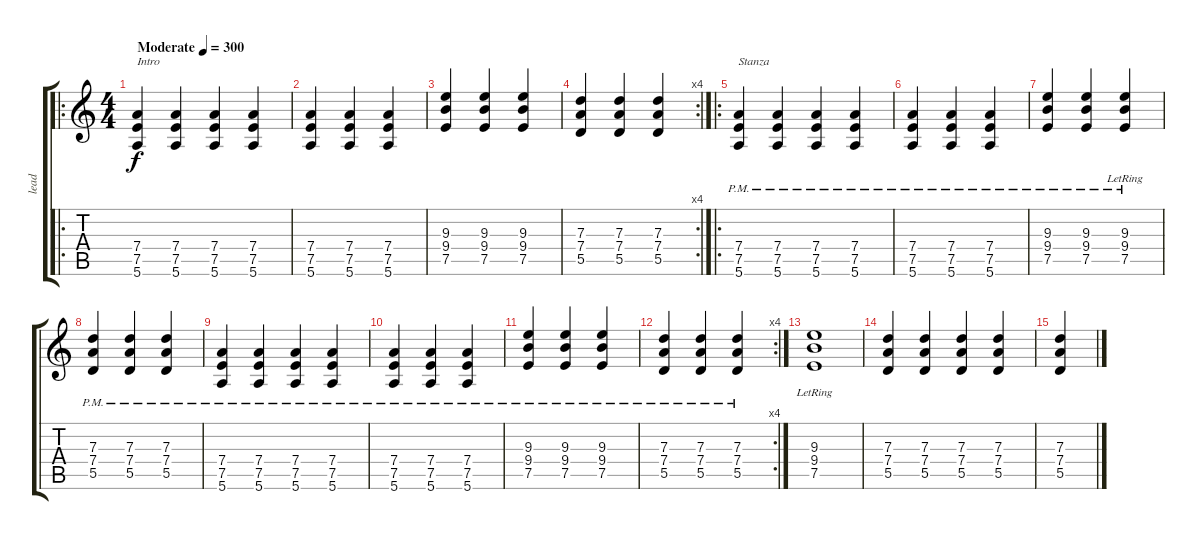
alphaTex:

\track ("lead" "lead") {instrument distortionguitar}
\staff {score tabs}
\tuning (E4 B3 G3 D3 A2 E2) {hide}
\ro
\ts (4 4)
\tempo (300 "Moderate")
\clef g2
\ks c
(7.4 7.5 5.6).4{txt "Intro" dy f instrument distortionguitar} (7.4 7.5 5.6).4 (7.4 7.5 5.6).4 (7.4 7.5 5.6).4 |
(7.4 7.5 5.6).4 (7.4 7.5 5.6).4 (7.4 7.5 5.6).4 |
(9.3 9.4 7.5).4 (9.3 9.4 7.5).4 (9.3 9.4 7.5).4 |
\rc 4
(7.3 7.4 5.5).4 (7.3 7.4 5.5).4 (7.3 7.4 5.5).4 |
\ro
(7.4{pm} 7.5{pm} 5.6{pm}).4{txt "Stanza"} (7.4{pm} 7.5{pm} 5.6{pm}).4 (7.4{pm} 7.5{pm} 5.6{pm}).4 (7.4{pm} 7.5{pm} 5.6{pm}).4 |
(7.4{pm} 7.5{pm} 5.6{pm}).4 (7.4{pm} 7.5{pm} 5.6{pm}).4 (7.4{pm} 7.5{pm} 5.6{pm}).4 |
(9.3{pm} 9.4{pm} 7.5{pm}).4 (9.3{pm} 9.4{pm} 7.5{pm}).4 (9.3{pm lr} 9.4{pm lr} 7.5{pm lr}).4 |
(7.3{pm} 7.4{pm} 5.5{pm}).4 (7.3{pm} 7.4{pm} 5.5{pm}).4 (7.3{pm} 7.4{pm} 5.5{pm}).4 |
(7.4{pm} 7.5{pm} 5.6{pm}).4 (7.4{pm} 7.5{pm} 5.6{pm}).4 (7.4{pm} 7.5{pm} 5.6{pm}).4 (7.4{pm} 7.5{pm} 5.6{pm}).4 |
(7.4{pm} 7.5{pm} 5.6{pm}).4 (7.4{pm} 7.5{pm} 5.6{pm}).4 (7.4{pm} 7.5{pm} 5.6{pm}).4 |
(9.3{pm} 9.4{pm} 7.5{pm}).4 (9.3{pm} 9.4{pm} 7.5{pm}).4 (9.3{pm} 9.4{pm} 7.5{pm}).4 |
\rc 4
(7.3{pm} 7.4{pm} 5.5{pm}).4 (7.3{pm} 7.4{pm} 5.5{pm}).4 (7.3{pm} 7.4{pm} 5.5{pm}).4 |
(9.3{lr} 9.4{lr} 7.5{lr}).1 |
(7.3 7.4 5.5).4 (7.3 7.4 5.5).4 (7.3 7.4 5.5).4 (7.3 7.4 5.5).4 |
(7.3 7.4 5.5).4
